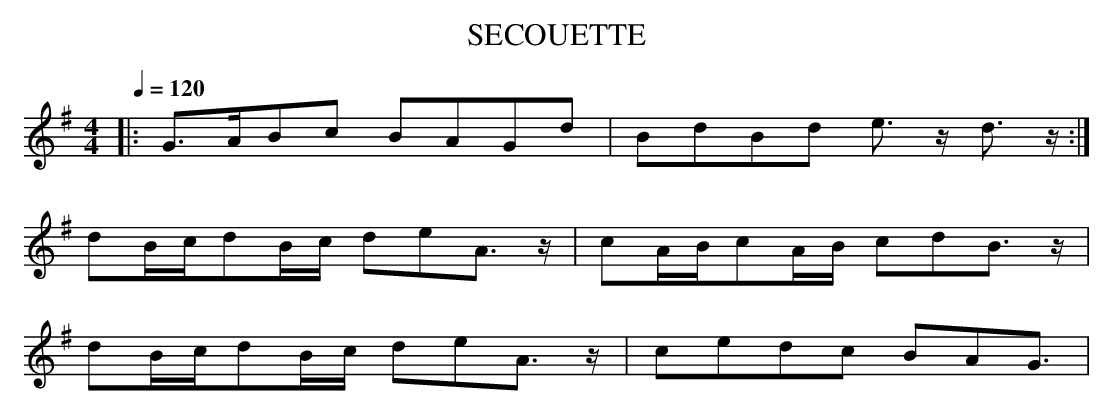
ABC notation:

X:1
T:SECOUETTE
M:4/4
L:1/8
Q:1/4=120
K:G
|:G3/2A/2Bc BAGd|BdBd e3/2 z/2 d3/2 z/2:|
dB/2c/2dB/2c/2 deA3/2 z/2 |cA/2B/2cA/2B/2 cdB3/2 z/2 |
dB/2c/2dB/2c/2 deA3/2 z/2 |cedc BAG3/2|
